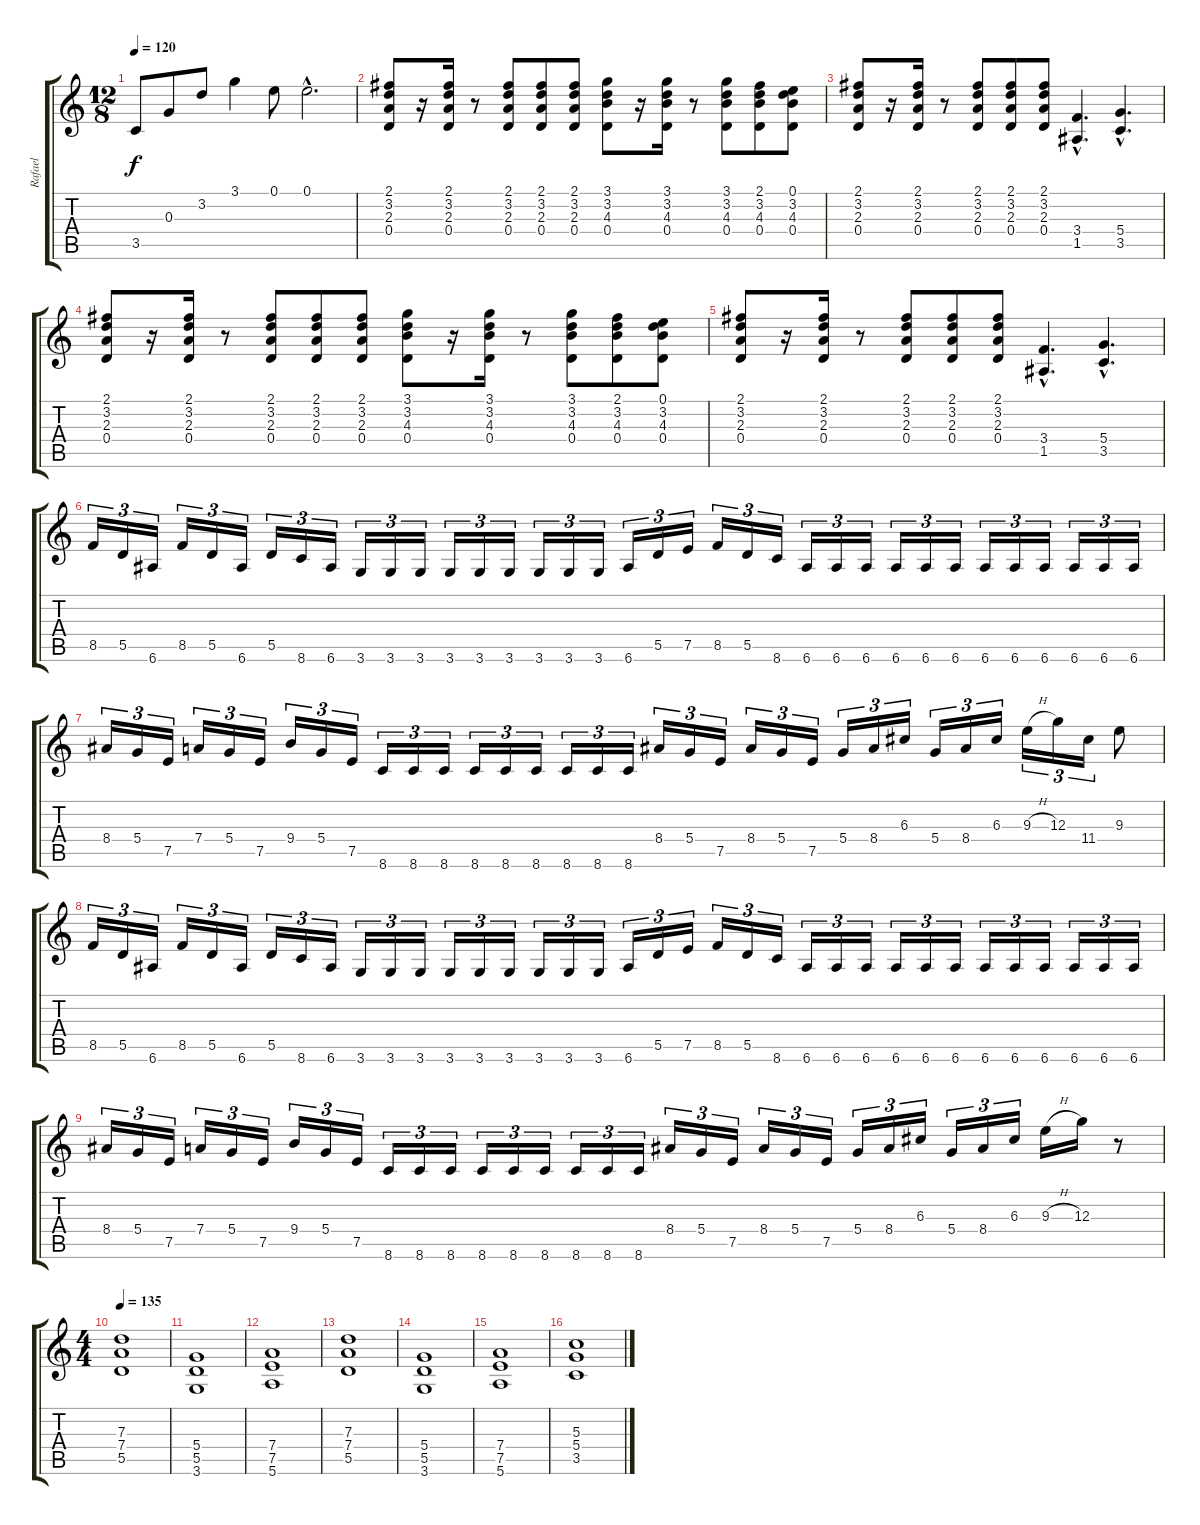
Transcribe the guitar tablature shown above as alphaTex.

\track ("Rafael" "Rafael") {instrument overdrivenguitar}
\staff {score tabs}
\tuning (E4 B3 G3 D3 A2 E2) {hide}
\ts (12 8)
\tempo 120
\clef g2
\ks c
3.5.8{dy f} 0.3.8 3.2.8 3.1.4 0.1.8 0.1{hac}.2{d} |
(2.1 3.2 2.3 0.4).8 r.16 (2.1 3.2 2.3 0.4).16 r.8 (2.1 3.2 2.3 0.4).8 (2.1 3.2 2.3 0.4).8 (2.1 3.2 2.3 0.4).8 (3.1 3.2 4.3 0.4).8 r.16 (3.1 3.2 4.3 0.4).16 r.8 (3.1 3.2 4.3 0.4).8 (2.1 3.2 4.3 0.4).8 (0.1 3.2 4.3 0.4).8 |
(2.1 3.2 2.3 0.4).8 r.16 (2.1 3.2 2.3 0.4).16 r.8 (2.1 3.2 2.3 0.4).8 (2.1 3.2 2.3 0.4).8 (2.1 3.2 2.3 0.4).8 (3.4{hac} 1.5{hac}).4{d} (5.4{hac} 3.5{hac}).4{d} |
(2.1 3.2 2.3 0.4).8 r.16 (2.1 3.2 2.3 0.4).16 r.8 (2.1 3.2 2.3 0.4).8 (2.1 3.2 2.3 0.4).8 (2.1 3.2 2.3 0.4).8 (3.1 3.2 4.3 0.4).8 r.16 (3.1 3.2 4.3 0.4).16 r.8 (3.1 3.2 4.3 0.4).8 (2.1 3.2 4.3 0.4).8 (0.1 3.2 4.3 0.4).8 |
(2.1 3.2 2.3 0.4).8 r.16 (2.1 3.2 2.3 0.4).16 r.8 (2.1 3.2 2.3 0.4).8 (2.1 3.2 2.3 0.4).8 (2.1 3.2 2.3 0.4).8 (3.4{hac} 1.5{hac}).4{d} (5.4{hac} 3.5{hac}).4{d} |
8.5.16{tu (3 2)} 5.5.16{tu (3 2)} 6.6.16{tu (3 2)} 8.5.16{tu (3 2)} 5.5.16{tu (3 2)} 6.6.16{tu (3 2)} 5.5.16{tu (3 2)} 8.6.16{tu (3 2)} 6.6.16{tu (3 2)} 3.6.16{tu (3 2)} 3.6.16{tu (3 2)} 3.6.16{tu (3 2)} 3.6.16{tu (3 2)} 3.6.16{tu (3 2)} 3.6.16{tu (3 2)} 3.6.16{tu (3 2)} 3.6.16{tu (3 2)} 3.6.16{tu (3 2)} 6.6.16{tu (3 2)} 5.5.16{tu (3 2)} 7.5.16{tu (3 2)} 8.5.16{tu (3 2)} 5.5.16{tu (3 2)} 8.6.16{tu (3 2)} 6.6.16{tu (3 2)} 6.6.16{tu (3 2)} 6.6.16{tu (3 2)} 6.6.16{tu (3 2)} 6.6.16{tu (3 2)} 6.6.16{tu (3 2)} 6.6.16{tu (3 2)} 6.6.16{tu (3 2)} 6.6.16{tu (3 2)} 6.6.16{tu (3 2)} 6.6.16{tu (3 2)} 6.6.16{tu (3 2)} |
8.4.16{tu (3 2)} 5.4.16{tu (3 2)} 7.5.16{tu (3 2)} 7.4.16{tu (3 2)} 5.4.16{tu (3 2)} 7.5.16{tu (3 2)} 9.4.16{tu (3 2)} 5.4.16{tu (3 2)} 7.5.16{tu (3 2)} 8.6.16{tu (3 2)} 8.6.16{tu (3 2)} 8.6.16{tu (3 2)} 8.6.16{tu (3 2)} 8.6.16{tu (3 2)} 8.6.16{tu (3 2)} 8.6.16{tu (3 2)} 8.6.16{tu (3 2)} 8.6.16{tu (3 2)} 8.4.16{tu (3 2)} 5.4.16{tu (3 2)} 7.5.16{tu (3 2)} 8.4.16{tu (3 2)} 5.4.16{tu (3 2)} 7.5.16{tu (3 2)} 5.4.16{tu (3 2)} 8.4.16{tu (3 2)} 6.3.16{tu (3 2)} 5.4.16{tu (3 2)} 8.4.16{tu (3 2)} 6.3.16{tu (3 2)} 9.3{h}.16{tu (3 2)} 12.3.16{tu (3 2)} 11.4.16{tu (3 2)} 9.3.8 |
8.5.16{tu (3 2)} 5.5.16{tu (3 2)} 6.6.16{tu (3 2)} 8.5.16{tu (3 2)} 5.5.16{tu (3 2)} 6.6.16{tu (3 2)} 5.5.16{tu (3 2)} 8.6.16{tu (3 2)} 6.6.16{tu (3 2)} 3.6.16{tu (3 2)} 3.6.16{tu (3 2)} 3.6.16{tu (3 2)} 3.6.16{tu (3 2)} 3.6.16{tu (3 2)} 3.6.16{tu (3 2)} 3.6.16{tu (3 2)} 3.6.16{tu (3 2)} 3.6.16{tu (3 2)} 6.6.16{tu (3 2)} 5.5.16{tu (3 2)} 7.5.16{tu (3 2)} 8.5.16{tu (3 2)} 5.5.16{tu (3 2)} 8.6.16{tu (3 2)} 6.6.16{tu (3 2)} 6.6.16{tu (3 2)} 6.6.16{tu (3 2)} 6.6.16{tu (3 2)} 6.6.16{tu (3 2)} 6.6.16{tu (3 2)} 6.6.16{tu (3 2)} 6.6.16{tu (3 2)} 6.6.16{tu (3 2)} 6.6.16{tu (3 2)} 6.6.16{tu (3 2)} 6.6.16{tu (3 2)} |
8.4.16{tu (3 2)} 5.4.16{tu (3 2)} 7.5.16{tu (3 2)} 7.4.16{tu (3 2)} 5.4.16{tu (3 2)} 7.5.16{tu (3 2)} 9.4.16{tu (3 2)} 5.4.16{tu (3 2)} 7.5.16{tu (3 2)} 8.6.16{tu (3 2)} 8.6.16{tu (3 2)} 8.6.16{tu (3 2)} 8.6.16{tu (3 2)} 8.6.16{tu (3 2)} 8.6.16{tu (3 2)} 8.6.16{tu (3 2)} 8.6.16{tu (3 2)} 8.6.16{tu (3 2)} 8.4.16{tu (3 2)} 5.4.16{tu (3 2)} 7.5.16{tu (3 2)} 8.4.16{tu (3 2)} 5.4.16{tu (3 2)} 7.5.16{tu (3 2)} 5.4.16{tu (3 2)} 8.4.16{tu (3 2)} 6.3.16{tu (3 2)} 5.4.16{tu (3 2)} 8.4.16{tu (3 2)} 6.3.16{tu (3 2)} 9.3{h}.16 12.3.16 r.8 |
\ts (4 4)
\tempo 141
\tempo 134
\tempo 135
(7.3 7.4 5.5).1 |
(5.4 5.5 3.6).1 |
(7.4 7.5 5.6).1 |
(7.3 7.4 5.5).1 |
(5.4 5.5 3.6).1 |
(7.4 7.5 5.6).1 |
(5.3 5.4 3.5).1
